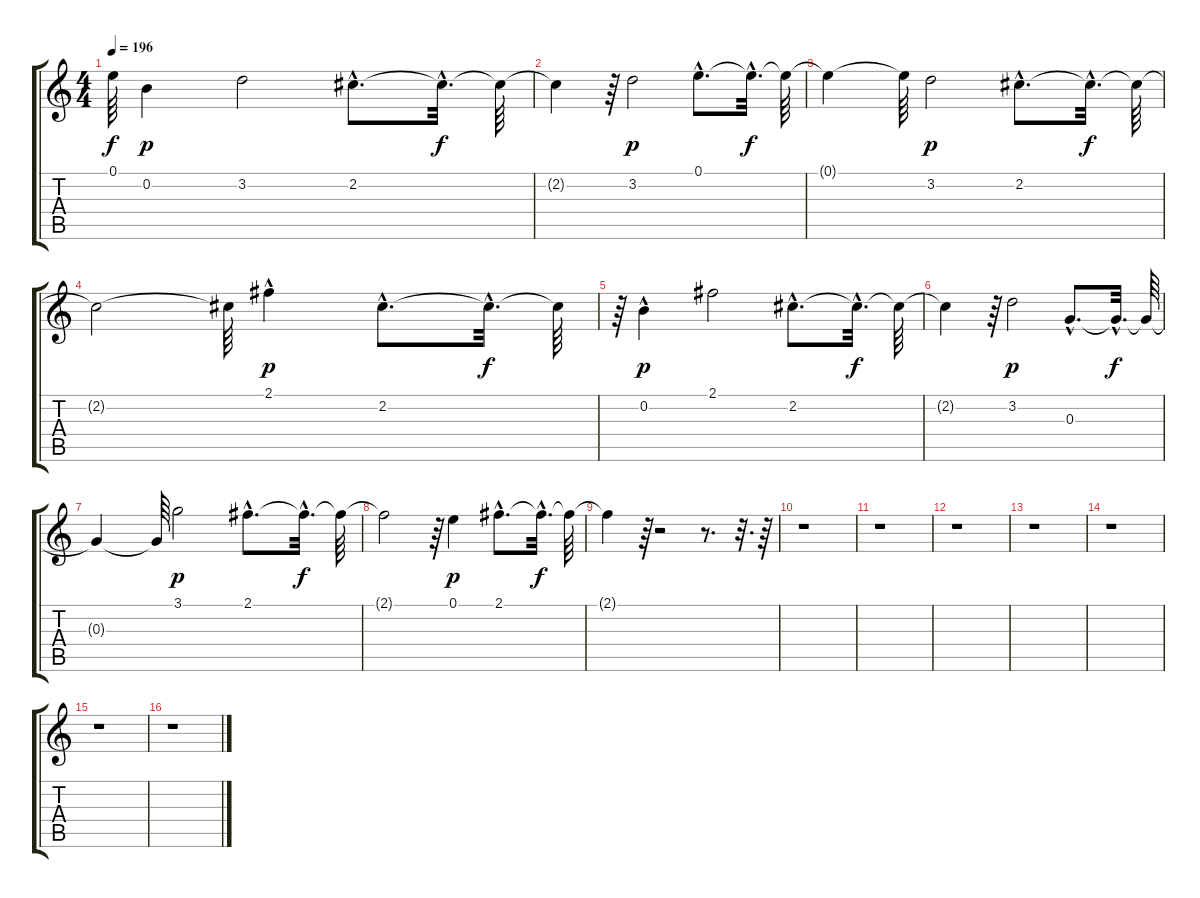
\track "" {instrument acousticguitarsteel}
\staff {score tabs}
\tuning (E4 B3 G3 D3 A2 E2) {hide}
\ts (4 4)
\tempo 196
\clef g2
\ks c
0.1{t}.64{dy f} 0.2.4{dy p} 3.2.2 2.2{hac}.8{d} 2.2{hac t}.32{d dy f} 2.2{t}.64 |
2.2{t}.4 r.64 3.2.2{dy p} 0.1{hac}.8{d} 0.1{hac t}.32{d dy f} 0.1{t}.64 |
0.1{t}.4 0.1{t}.64 3.2.2{dy p} 2.2{hac}.8{d} 2.2{hac t}.32{d dy f} 2.2{t}.64 |
2.2{t}.2 2.2{t}.64 2.1{hac}.4{dy p} 2.2{hac}.8{d} 2.2{hac t}.32{d dy f} 2.2{t}.64 |
r.64 0.2{hac}.4{dy p} 2.1.2 2.2{hac}.8{d} 2.2{hac t}.32{d dy f} 2.2{t}.64 |
2.2{t}.4 r.64 3.2.2{dy p} 0.3{hac}.8{d} 0.3{hac t}.32{d dy f} 0.3{t}.64 |
0.3{t}.4 0.3{t}.64 3.1.2{dy p} 2.1{hac}.8{d} 2.1{hac t}.32{d dy f} 2.1{t}.64 |
2.1{t}.2 r.64 0.1.4{dy p} 2.1{hac}.8{d} 2.1{hac t}.32{d dy f} 2.1{t}.64 |
2.1{t}.4 r.64 r.2 r.8{d} r.32{d} r.64 |
r.1 |
r.1 |
r.1 |
r.1 |
r.1 |
r.1 |
r.1
